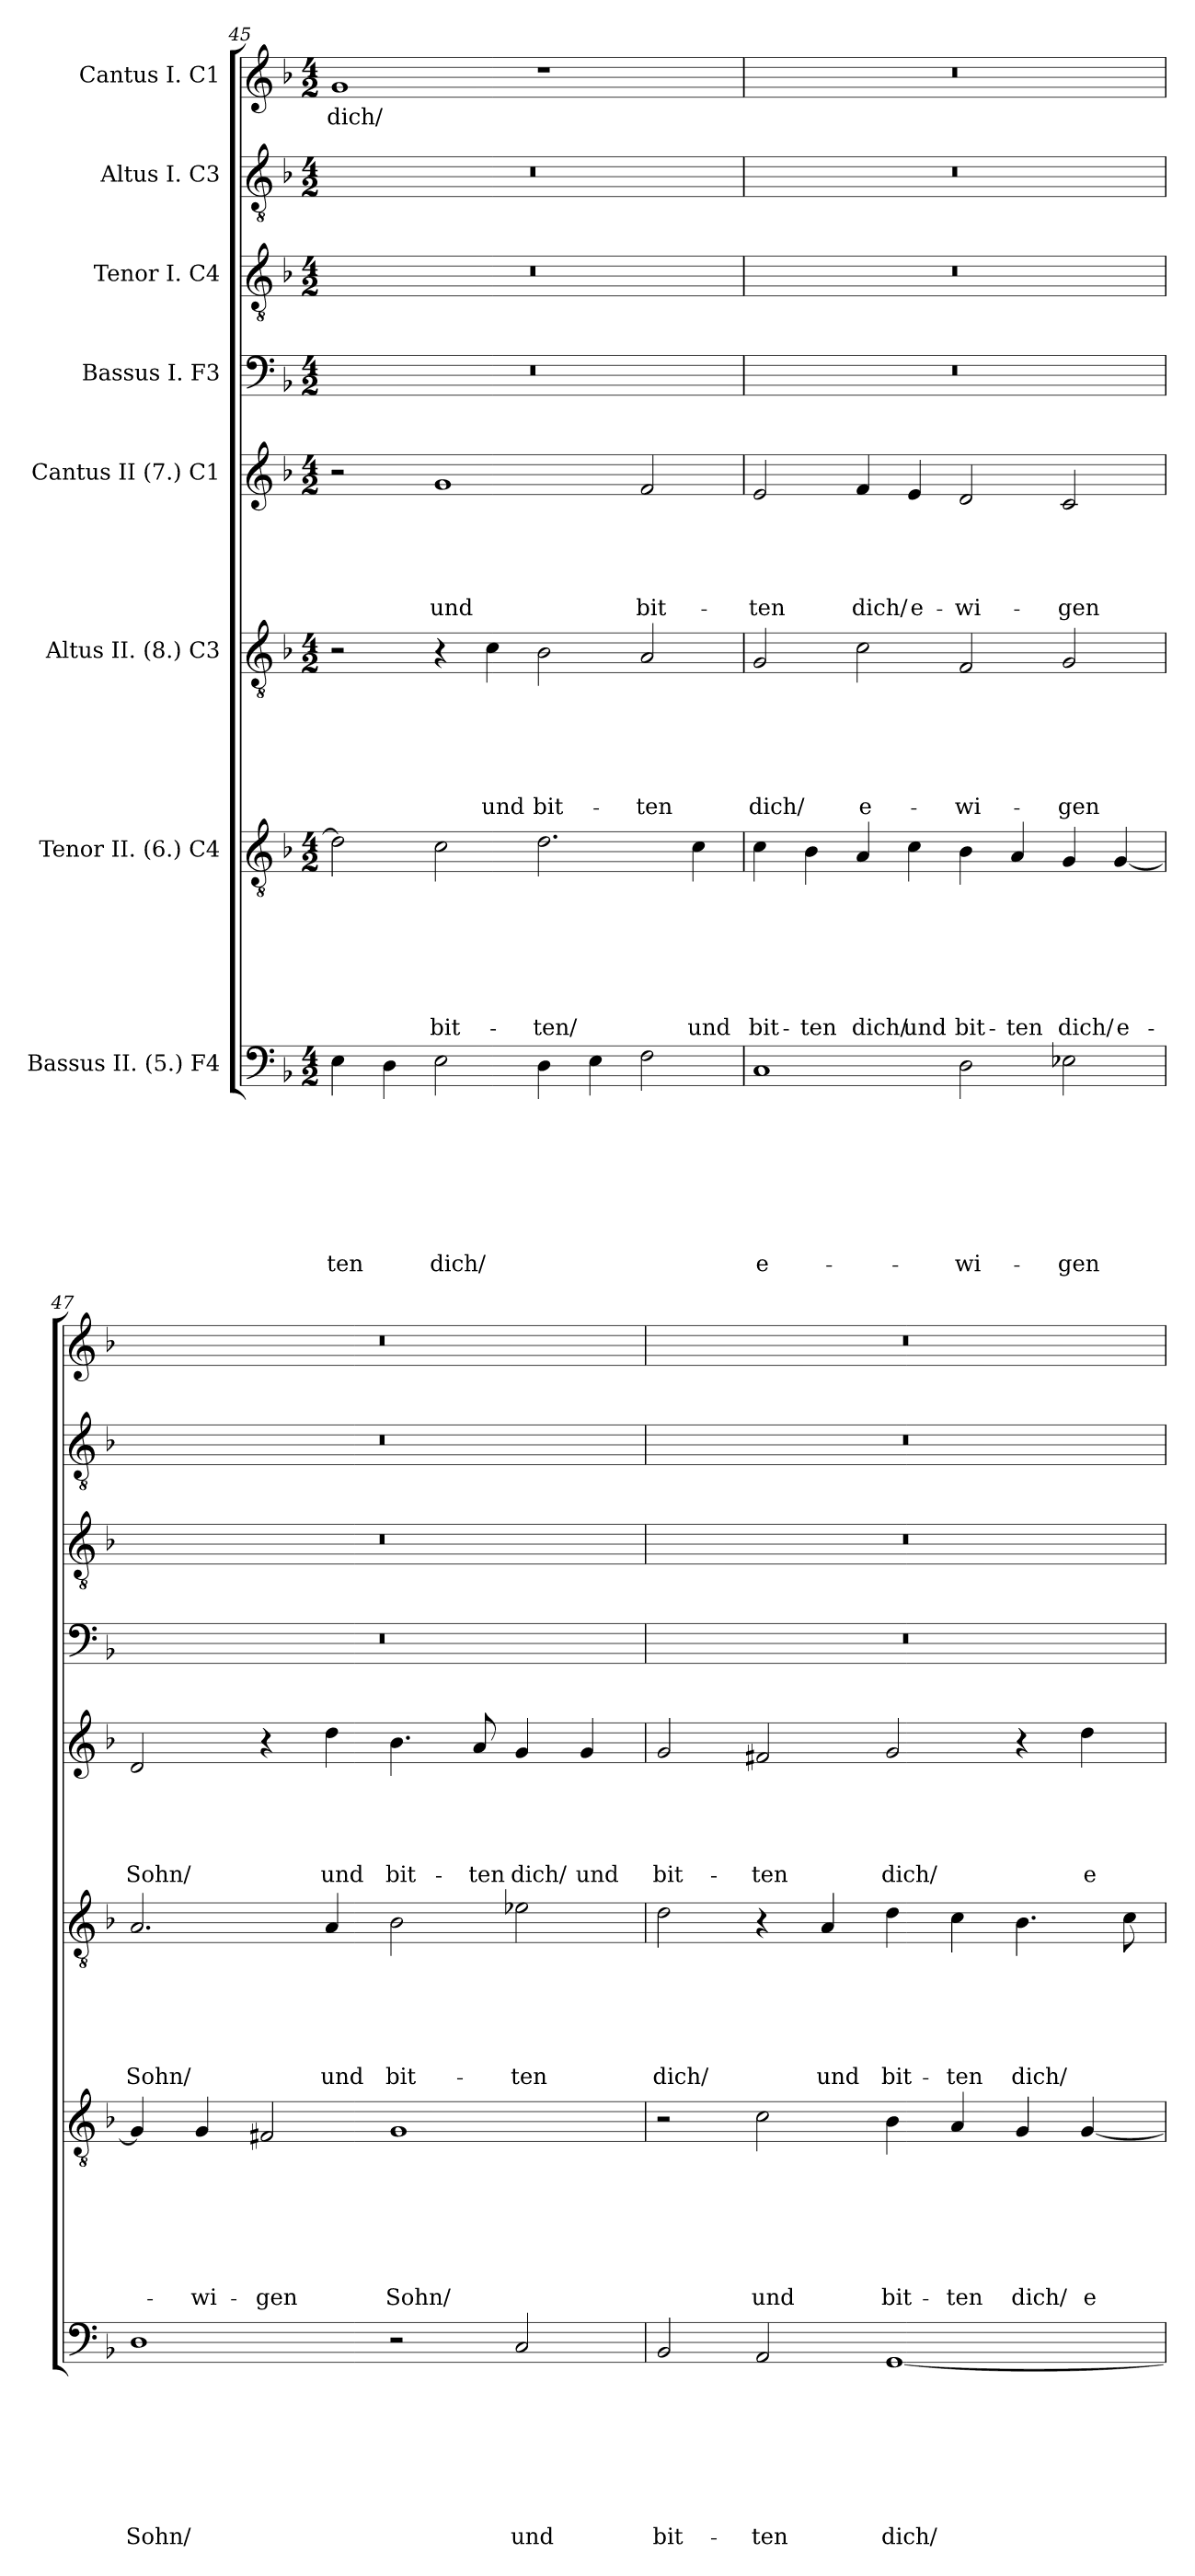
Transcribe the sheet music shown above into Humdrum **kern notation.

**kern	**text	**text	**text	**text	**text	**text	**text	**text	**kern	**text	**text	**text	**text	**text	**text	**text	**kern	**text	**text	**text	**text	**text	**text	**kern	**text	**text	**text	**text	**text	**kern	**kern	**kern	**kern	**text
*part8	*part8	*part8	*part8	*part8	*part8	*part8	*part8	*part8	*part7	*part7	*part7	*part7	*part7	*part7	*part7	*part7	*part6	*part6	*part6	*part6	*part6	*part6	*part6	*part5	*part5	*part5	*part5	*part5	*part5	*part4	*part3	*part2	*part1	*part1
*staff8	*staff8	*staff8	*staff8	*staff8	*staff8	*staff8	*staff8	*staff8	*staff7	*staff7	*staff7	*staff7	*staff7	*staff7	*staff7	*staff7	*staff6	*staff6	*staff6	*staff6	*staff6	*staff6	*staff6	*staff5	*staff5	*staff5	*staff5	*staff5	*staff5	*staff4	*staff3	*staff2	*staff1	*staff1
*I"Bassus II. (5.) F4	*	*	*	*	*	*	*	*	*I"Tenor II. (6.) C4	*	*	*	*	*	*	*	*I"Altus II. (8.) C3	*	*	*	*	*	*	*I"Cantus  II (7.) C1	*	*	*	*	*	*I"Bassus I. F3	*I"Tenor I.  C4	*I"Altus I. C3	*I"Cantus I. C1	*
*clefF4	*	*	*	*	*	*	*	*	*clefGv2	*	*	*	*	*	*	*	*clefGv2	*	*	*	*	*	*	*clefG2	*	*	*	*	*	*clefF4	*clefGv2	*clefGv2	*clefG2	*
*k[b-]	*	*	*	*	*	*	*	*	*k[b-]	*	*	*	*	*	*	*	*k[b-]	*	*	*	*	*	*	*k[b-]	*	*	*	*	*	*k[b-]	*k[b-]	*k[b-]	*k[b-]	*
*F:	*	*	*	*	*	*	*	*	*F:	*	*	*	*	*	*	*	*F:	*	*	*	*	*	*	*F:	*	*	*	*	*	*F:	*F:	*F:	*F:	*
*M4/2	*	*	*	*	*	*	*	*	*M4/2	*	*	*	*	*	*	*	*M4/2	*	*	*	*	*	*	*M4/2	*	*	*	*	*	*M4/2	*M4/2	*M4/2	*M4/2	*
=45	=45	=45	=45	=45	=45	=45	=45	=45	=45	=45	=45	=45	=45	=45	=45	=45	=45	=45	=45	=45	=45	=45	=45	=45	=45	=45	=45	=45	=45	=45	=45	=45	=45	=45
!	!	!	!	!	!	!	!	!LO:LY:b	!	!	!	!	!	!	!	!	!	!	!	!	!	!	!	!	!	!	!	!	!	!	!	!	!	!LO:LY:b
4E\	.	.	.	.	.	.	.	-ten	2d\]	.	.	.	.	.	.	.	2r	.	.	.	.	.	.	2r	.	.	.	.	.	0r	0r	0r	1g	dich/
4D\	.	.	.	.	.	.	.	.	.	.	.	.	.	.	.	.	.	.	.	.	.	.	.	.	.	.	.	.	.	.	.	.	.	.
!	!	!	!	!	!	!	!	!LO:LY:b	!	!	!	!	!	!	!	!LO:LY:b	!	!	!	!	!	!	!	!	!	!	!	!	!LO:LY:b	!	!	!	!	!
2E\	.	.	.	.	.	.	.	dich/	2c\	.	.	.	.	.	.	bit-	4r	.	.	.	.	.	.	1g	.	.	.	.	und	.	.	.	.	.
!	!	!	!	!	!	!	!	!	!	!	!	!	!	!	!	!	!	!	!	!	!	!	!LO:LY:b	!	!	!	!	!	!	!	!	!	!	!
.	.	.	.	.	.	.	.	.	.	.	.	.	.	.	.	.	4c\	.	.	.	.	.	und	.	.	.	.	.	.	.	.	.	.	.
!	!	!	!	!	!	!	!	!	!	!	!	!	!	!	!	!LO:LY:b	!	!	!	!	!	!	!LO:LY:b	!	!	!	!	!	!	!	!	!	!	!
4D\	.	.	.	.	.	.	.	.	2.d\	.	.	.	.	.	.	-ten/	2B-\	.	.	.	.	.	bit-	.	.	.	.	.	.	.	.	.	1r	.
4E\	.	.	.	.	.	.	.	.	.	.	.	.	.	.	.	.	.	.	.	.	.	.	.	.	.	.	.	.	.	.	.	.	.	.
!	!	!	!	!	!	!	!	!	!	!	!	!	!	!	!	!	!	!	!	!	!	!	!LO:LY:b	!	!	!	!	!	!LO:LY:b	!	!	!	!	!
2F\	.	.	.	.	.	.	.	.	.	.	.	.	.	.	.	.	2A/	.	.	.	.	.	-ten	2f/	.	.	.	.	bit-	.	.	.	.	.
!	!	!	!	!	!	!	!	!	!	!	!	!	!	!	!	!LO:LY:b	!	!	!	!	!	!	!	!	!	!	!	!	!	!	!	!	!	!
.	.	.	.	.	.	.	.	.	4c\	.	.	.	.	.	.	und	.	.	.	.	.	.	.	.	.	.	.	.	.	.	.	.	.	.
=46	=46	=46	=46	=46	=46	=46	=46	=46	=46	=46	=46	=46	=46	=46	=46	=46	=46	=46	=46	=46	=46	=46	=46	=46	=46	=46	=46	=46	=46	=46	=46	=46	=46	=46
!	!	!	!	!	!	!	!	!LO:LY:b	!	!	!	!	!	!	!	!LO:LY:b	!	!	!	!	!	!	!LO:LY:b	!	!	!	!	!	!LO:LY:b	!	!	!	!	!
1C	.	.	.	.	.	.	.	e-	4c\	.	.	.	.	.	.	bit-	2G/	.	.	.	.	.	dich/	2e/	.	.	.	.	-ten	0r	0r	0r	0r	.
!	!	!	!	!	!	!	!	!	!	!	!	!	!	!	!	!LO:LY:b	!	!	!	!	!	!	!	!	!	!	!	!	!	!	!	!	!	!
.	.	.	.	.	.	.	.	.	4B-\	.	.	.	.	.	.	-ten	.	.	.	.	.	.	.	.	.	.	.	.	.	.	.	.	.	.
!	!	!	!	!	!	!	!	!	!	!	!	!	!	!	!	!LO:LY:b	!	!	!	!	!	!	!LO:LY:b	!	!	!	!	!	!LO:LY:b	!	!	!	!	!
.	.	.	.	.	.	.	.	.	4A/	.	.	.	.	.	.	dich/	2c\	.	.	.	.	.	e-	4f/	.	.	.	.	dich/	.	.	.	.	.
!	!	!	!	!	!	!	!	!	!	!	!	!	!	!	!	!LO:LY:b	!	!	!	!	!	!	!	!	!	!	!	!	!LO:LY:b	!	!	!	!	!
.	.	.	.	.	.	.	.	.	4c\	.	.	.	.	.	.	und	.	.	.	.	.	.	.	4e/	.	.	.	.	e-	.	.	.	.	.
!	!	!	!	!	!	!	!	!LO:LY:b	!	!	!	!	!	!	!	!LO:LY:b	!	!	!	!	!	!	!LO:LY:b	!	!	!	!	!	!LO:LY:b	!	!	!	!	!
2D\	.	.	.	.	.	.	.	-wi-	4B-\	.	.	.	.	.	.	bit-	2F/	.	.	.	.	.	-wi-	2d/	.	.	.	.	-wi-	.	.	.	.	.
!	!	!	!	!	!	!	!	!	!	!	!	!	!	!	!	!LO:LY:b	!	!	!	!	!	!	!	!	!	!	!	!	!	!	!	!	!	!
.	.	.	.	.	.	.	.	.	4A/	.	.	.	.	.	.	-ten	.	.	.	.	.	.	.	.	.	.	.	.	.	.	.	.	.	.
!	!	!	!	!	!	!	!	!LO:LY:b	!	!	!	!	!	!	!	!LO:LY:b	!	!	!	!	!	!	!LO:LY:b	!	!	!	!	!	!LO:LY:b	!	!	!	!	!
2E-X\	.	.	.	.	.	.	.	-gen	4G/	.	.	.	.	.	.	dich/	2G/	.	.	.	.	.	-gen	2c/	.	.	.	.	-gen	.	.	.	.	.
!	!	!	!	!	!	!	!	!	!	!	!	!	!	!	!	!LO:LY:b	!	!	!	!	!	!	!	!	!	!	!	!	!	!	!	!	!	!
.	.	.	.	.	.	.	.	.	[4G/	.	.	.	.	.	.	e-	.	.	.	.	.	.	.	.	.	.	.	.	.	.	.	.	.	.
=47	=47	=47	=47	=47	=47	=47	=47	=47	=47	=47	=47	=47	=47	=47	=47	=47	=47	=47	=47	=47	=47	=47	=47	=47	=47	=47	=47	=47	=47	=47	=47	=47	=47	=47
!	!	!	!	!	!	!	!	!LO:LY:b	!	!	!	!	!	!	!	!	!	!	!	!	!	!	!LO:LY:b	!	!	!	!	!	!LO:LY:b	!	!	!	!	!
1D	.	.	.	.	.	.	.	Sohn/	4G/]	.	.	.	.	.	.	.	2.A/	.	.	.	.	.	Sohn/	2d/	.	.	.	.	Sohn/	0r	0r	0r	0r	.
!	!	!	!	!	!	!	!	!	!	!	!	!	!	!	!	!LO:LY:b	!	!	!	!	!	!	!	!	!	!	!	!	!	!	!	!	!	!
.	.	.	.	.	.	.	.	.	4G/	.	.	.	.	.	.	-wi-	.	.	.	.	.	.	.	.	.	.	.	.	.	.	.	.	.	.
!	!	!	!	!	!	!	!	!	!	!	!	!	!	!	!	!LO:LY:b	!	!	!	!	!	!	!	!	!	!	!	!	!	!	!	!	!	!
.	.	.	.	.	.	.	.	.	2F#X/	.	.	.	.	.	.	-gen	.	.	.	.	.	.	.	4r	.	.	.	.	.	.	.	.	.	.
!	!	!	!	!	!	!	!	!	!	!	!	!	!	!	!	!	!	!	!	!	!	!	!LO:LY:b	!	!	!	!	!	!LO:LY:b	!	!	!	!	!
.	.	.	.	.	.	.	.	.	.	.	.	.	.	.	.	.	4A/	.	.	.	.	.	und	4dd\	.	.	.	.	und	.	.	.	.	.
!	!	!	!	!	!	!	!	!	!	!	!	!	!	!	!	!LO:LY:b	!	!	!	!	!	!	!LO:LY:b	!	!	!	!	!	!LO:LY:b	!	!	!	!	!
2r	.	.	.	.	.	.	.	.	1G	.	.	.	.	.	.	Sohn/	2B-\	.	.	.	.	.	bit-	4.b-\	.	.	.	.	bit-	.	.	.	.	.
!	!	!	!	!	!	!	!	!	!	!	!	!	!	!	!	!	!	!	!	!	!	!	!	!	!	!	!	!	!LO:LY:b	!	!	!	!	!
.	.	.	.	.	.	.	.	.	.	.	.	.	.	.	.	.	.	.	.	.	.	.	.	8a/	.	.	.	.	-ten	.	.	.	.	.
!	!	!	!	!	!	!	!	!LO:LY:b	!	!	!	!	!	!	!	!	!	!	!	!	!	!	!LO:LY:b	!	!	!	!	!	!LO:LY:b	!	!	!	!	!
2C/	.	.	.	.	.	.	.	und	.	.	.	.	.	.	.	.	2e-X\	.	.	.	.	.	-ten	4g/	.	.	.	.	dich/	.	.	.	.	.
!	!	!	!	!	!	!	!	!	!	!	!	!	!	!	!	!	!	!	!	!	!	!	!	!	!	!	!	!	!LO:LY:b	!	!	!	!	!
.	.	.	.	.	.	.	.	.	.	.	.	.	.	.	.	.	.	.	.	.	.	.	.	4g/	.	.	.	.	und	.	.	.	.	.
!!LO:PB:g=z
=48	=48	=48	=48	=48	=48	=48	=48	=48	=48	=48	=48	=48	=48	=48	=48	=48	=48	=48	=48	=48	=48	=48	=48	=48	=48	=48	=48	=48	=48	=48	=48	=48	=48	=48
!	!	!	!	!	!	!	!	!LO:LY:b	!	!	!	!	!	!	!	!	!	!	!	!	!	!	!LO:LY:b	!	!	!	!	!	!LO:LY:b	!	!	!	!	!
2BB-/	.	.	.	.	.	.	.	bit-	2r	.	.	.	.	.	.	.	2d\	.	.	.	.	.	dich/	2g/	.	.	.	.	bit-	0r	0r	0r	0r	.
!	!	!	!	!	!	!	!	!LO:LY:b	!	!	!	!	!	!	!	!LO:LY:b	!	!	!	!	!	!	!	!	!	!	!	!	!LO:LY:b	!	!	!	!	!
2AA/	.	.	.	.	.	.	.	-ten	2c\	.	.	.	.	.	.	und	4r	.	.	.	.	.	.	2f#X/	.	.	.	.	-ten	.	.	.	.	.
!	!	!	!	!	!	!	!	!	!	!	!	!	!	!	!	!	!	!	!	!	!	!	!LO:LY:b	!	!	!	!	!	!	!	!	!	!	!
.	.	.	.	.	.	.	.	.	.	.	.	.	.	.	.	.	4A/	.	.	.	.	.	und	.	.	.	.	.	.	.	.	.	.	.
!	!	!	!	!	!	!	!	!LO:LY:b	!	!	!	!	!	!	!	!LO:LY:b	!	!	!	!	!	!	!LO:LY:b	!	!	!	!	!	!LO:LY:b	!	!	!	!	!
[1GG	.	.	.	.	.	.	.	dich/	4B-\	.	.	.	.	.	.	bit-	4d\	.	.	.	.	.	bit-	2g/	.	.	.	.	dich/	.	.	.	.	.
!	!	!	!	!	!	!	!	!	!	!	!	!	!	!	!	!LO:LY:b	!	!	!	!	!	!	!LO:LY:b	!	!	!	!	!	!	!	!	!	!	!
.	.	.	.	.	.	.	.	.	4A/	.	.	.	.	.	.	-ten	4c\	.	.	.	.	.	-ten	.	.	.	.	.	.	.	.	.	.	.
!	!	!	!	!	!	!	!	!	!	!	!	!	!	!	!	!LO:LY:b	!	!	!	!	!	!	!LO:LY:b	!	!	!	!	!	!	!	!	!	!	!
.	.	.	.	.	.	.	.	.	4G/	.	.	.	.	.	.	dich/	4.B-\	.	.	.	.	.	dich/	4r	.	.	.	.	.	.	.	.	.	.
!	!	!	!	!	!	!	!	!	!	!	!	!	!	!	!	!LO:LY:b	!	!	!	!	!	!	!	!	!	!	!	!	!LO:LY:b	!	!	!	!	!
.	.	.	.	.	.	.	.	.	[4G/	.	.	.	.	.	.	e-	.	.	.	.	.	.	.	4dd\	.	.	.	.	e-	.	.	.	.	.
.	.	.	.	.	.	.	.	.	.	.	.	.	.	.	.	.	8c\	.	.	.	.	.	.	.	.	.	.	.	.	.	.	.	.	.
=	=	=	=	=	=	=	=	=	=	=	=	=	=	=	=	=	=	=	=	=	=	=	=	=	=	=	=	=	=	=	=	=	=	=
*-	*-	*-	*-	*-	*-	*-	*-	*-	*-	*-	*-	*-	*-	*-	*-	*-	*-	*-	*-	*-	*-	*-	*-	*-	*-	*-	*-	*-	*-	*-	*-	*-	*-	*-
